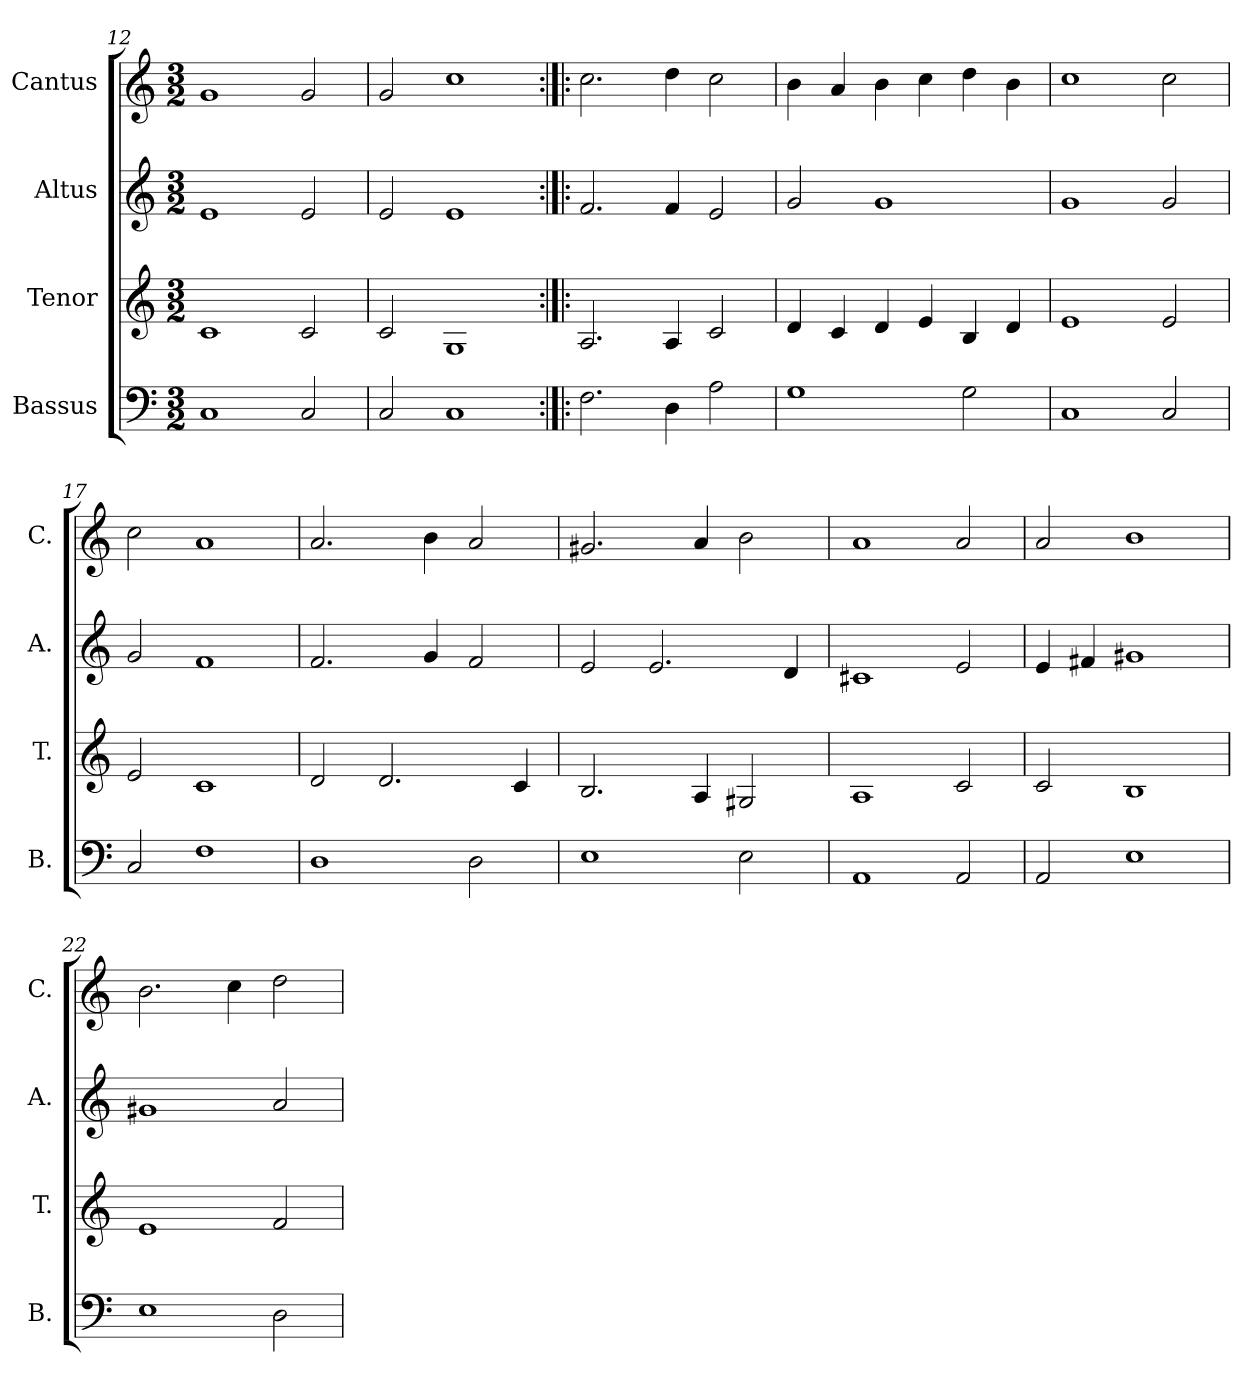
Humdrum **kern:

**kern	**kern	**kern	**kern
*part4	*part3	*part2	*part1
*staff4	*staff3	*staff2	*staff1
*I"Bassus	*I"Tenor	*I"Altus	*I"Cantus
*I'B.	*I'T.	*I'A.	*I'C.
*clefF4	*clefG2	*clefG2	*clefG2
*k[]	*k[]	*k[]	*k[]
*M3/2	*M3/2	*M3/2	*M3/2
=12	=12	=12	=12
1C	1c	1e	1g
2C/	2c/	2e/	2g/
=13	=13	=13	=13
2C/	2c/	2e/	2g/
1C	1G	1e	1cc
=14:|!|:	=14:|!|:	=14:|!|:	=14:|!|:
2.F\	2.A/	2.f/	2.cc\
4D\	4A/	4f/	4dd\
2A\	2c/	2e/	2cc\
=15	=15	=15	=15
1G	4d/	2g/	4b\
.	4c/	.	4a/
.	4d/	1g	4b\
.	4e/	.	4cc\
2G\	4B/	.	4dd\
.	4d/	.	4b\
=16	=16	=16	=16
1C	1e	1g	1cc
2C/	2e/	2g/	2cc\
=17	=17	=17	=17
2C/	2e/	2g/	2cc\
1F	1c	1f	1a
=18	=18	=18	=18
1D	2d/	2.f/	2.a/
.	2.d/	.	.
.	.	4g/	4b\
2D\	.	2f/	2a/
.	4c/	.	.
!!LO:LB:g=z
=19	=19	=19	=19
1E	2.B/	2e/	2.g#X/
.	.	2.e/	.
.	4A/	.	4a/
2E\	2G#X/	.	2b\
.	.	4d/	.
=20	=20	=20	=20
1AA	1A	1c#X	1a
2AA/	2c/	2e/	2a/
=21	=21	=21	=21
2AA/	2c/	4e/	2a/
.	.	4f#X/	.
1E	1B	1g#X	1b
=22	=22	=22	=22
1E	1e	1g#X	2.b\
.	.	.	4cc\
2D\	2f/	2a/	2dd\
=	=	=	=
*-	*-	*-	*-
